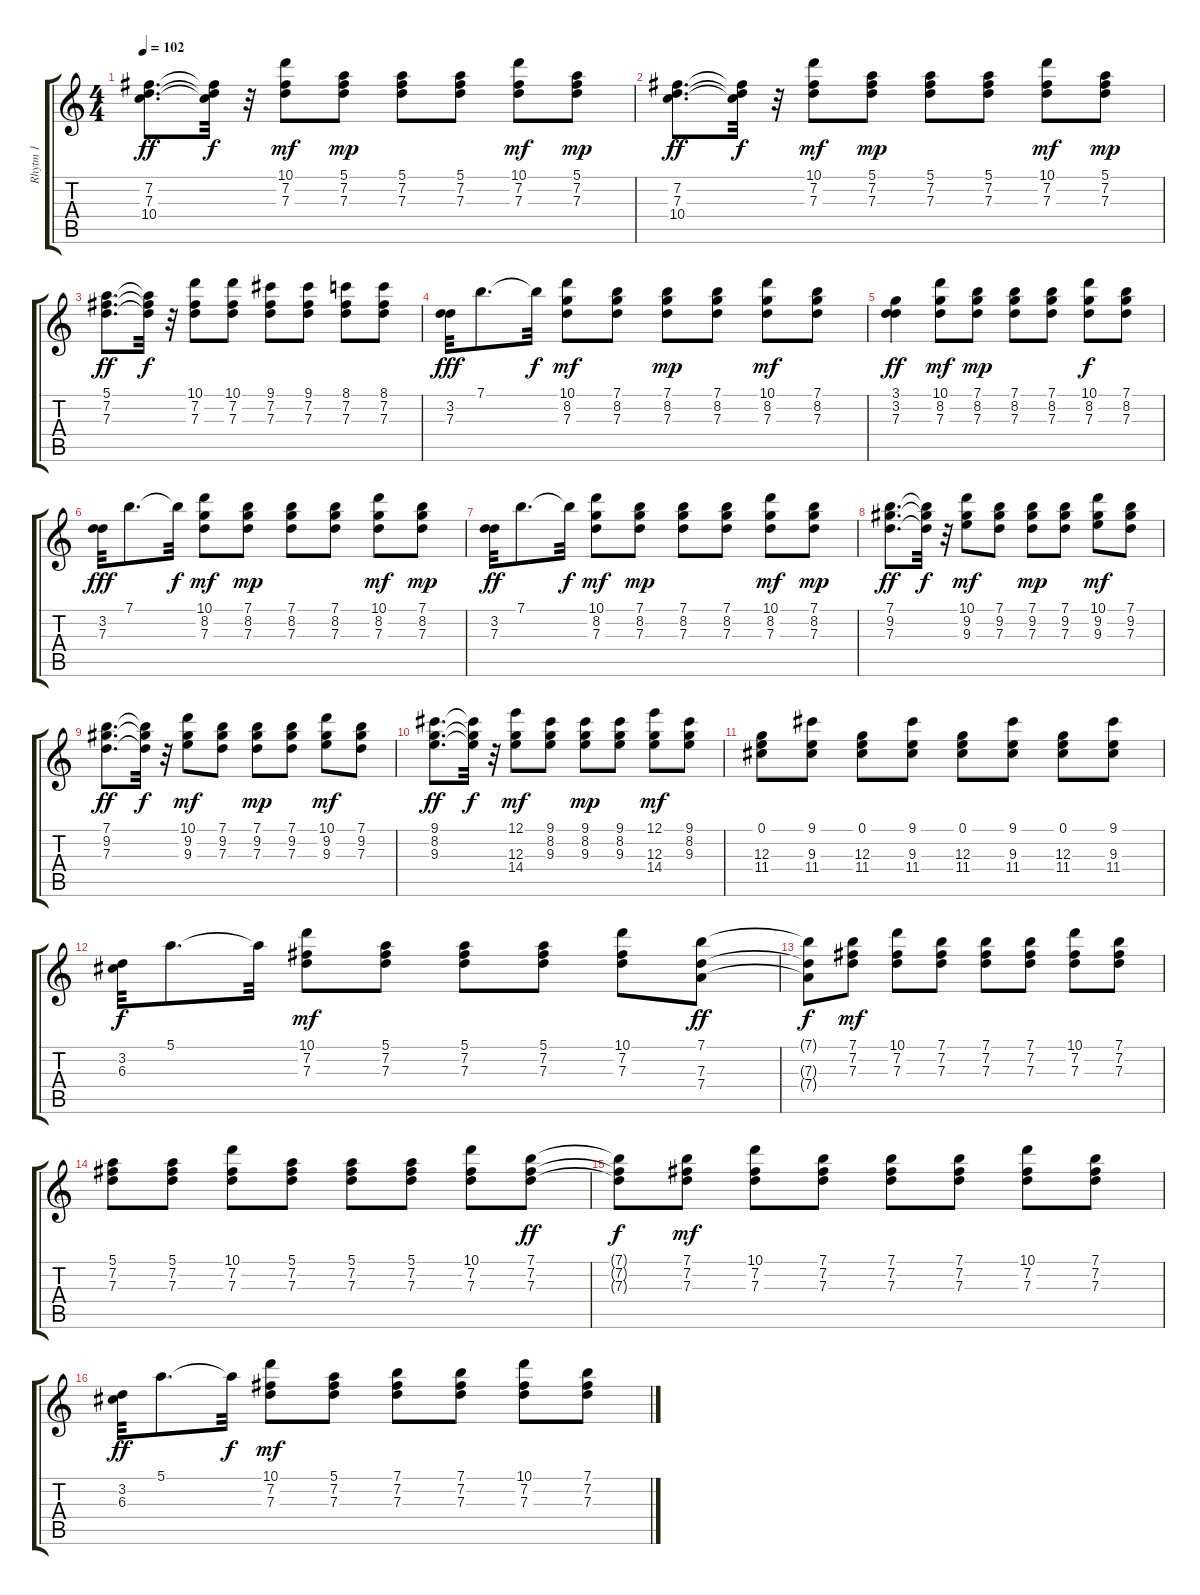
\track ("Rhytm 1" "Rhytm 1") {instrument acousticguitarsteel}
\staff {score tabs}
\tuning (E4 B3 G3 D3 A2 E2) {hide}
\ts (4 4)
\tempo 102
\clef g2
\ks c
(7.2 7.3 10.4).8{d dy ff} (7.2{t} 7.3{t} 10.4{t}).32{dy f} r.32 (10.1 7.2 7.3).8{dy mf} (5.1 7.2 7.3).8{dy mp} (5.1 7.2 7.3).8 (5.1 7.2 7.3).8 (10.1 7.2 7.3).8{dy mf} (5.1 7.2 7.3).8{dy mp} |
(7.2 7.3 10.4).8{d dy ff} (7.2{t} 7.3{t} 10.4{t}).32{dy f} r.32 (10.1 7.2 7.3).8{dy mf} (5.1 7.2 7.3).8{dy mp} (5.1 7.2 7.3).8 (5.1 7.2 7.3).8 (10.1 7.2 7.3).8{dy mf} (5.1 7.2 7.3).8{dy mp} |
(5.1 7.2 7.3).8{d dy ff} (5.1{t} 7.2{t} 7.3{t}).32{dy f} r.32 (10.1 7.2 7.3).8 (10.1 7.2 7.3).8 (9.1 7.2 7.3).8 (9.1 7.2 7.3).8 (8.1 7.2 7.3).8 (8.1 7.2 7.3).8 |
(3.2 7.3).32{dy fff} 7.1.8{d} 7.1{t}.32{dy f} (10.1 8.2 7.3).8{dy mf} (7.1 8.2 7.3).8 (7.1 8.2 7.3).8{dy mp} (7.1 8.2 7.3).8 (10.1 8.2 7.3).8{dy mf} (7.1 8.2 7.3).8 |
(3.1 3.2 7.3).4{dy ff} (10.1 8.2 7.3).8{dy mf} (7.1 8.2 7.3).8{dy mp} (7.1 8.2 7.3).8 (7.1 8.2 7.3).8 (10.1 8.2 7.3).8{dy f} (7.1 8.2 7.3).8 |
(3.2 7.3).32{dy fff} 7.1.8{d} 7.1{t}.32{dy f} (10.1 8.2 7.3).8{dy mf} (7.1 8.2 7.3).8{dy mp} (7.1 8.2 7.3).8 (7.1 8.2 7.3).8 (10.1 8.2 7.3).8{dy mf} (7.1 8.2 7.3).8{dy mp} |
(3.2 7.3).32{dy ff} 7.1.8{d} 7.1{t}.32{dy f} (10.1 8.2 7.3).8{dy mf} (7.1 8.2 7.3).8{dy mp} (7.1 8.2 7.3).8 (7.1 8.2 7.3).8 (10.1 8.2 7.3).8{dy mf} (7.1 8.2 7.3).8{dy mp} |
(7.1 9.2 7.3).8{d dy ff} (7.1{t} 9.2{t} 7.3{t}).32{dy f} r.32 (10.1 9.2 9.3).8{dy mf} (7.1 9.2 7.3).8 (7.1 9.2 7.3).8{dy mp} (7.1 9.2 7.3).8 (10.1 9.2 9.3).8{dy mf} (7.1 9.2 7.3).8 |
(7.1 9.2 7.3).8{d dy ff} (7.1{t} 9.2{t} 7.3{t}).32{dy f} r.32 (10.1 9.2 9.3).8{dy mf} (7.1 9.2 7.3).8 (7.1 9.2 7.3).8{dy mp} (7.1 9.2 7.3).8 (10.1 9.2 9.3).8{dy mf} (7.1 9.2 7.3).8 |
(9.1 8.2 9.3).8{d dy ff} (9.1{t} 8.2{t} 9.3{t}).32{dy f} r.32 (12.1 12.3 14.4).8{dy mf} (9.1 8.2 9.3).8 (9.1 8.2 9.3).8{dy mp} (9.1 8.2 9.3).8 (12.1 12.3 14.4).8{dy mf} (9.1 8.2 9.3).8 |
(0.1 12.3 11.4).8 (9.1 9.3 11.4).8 (0.1 12.3 11.4).8 (9.1 9.3 11.4).8 (0.1 12.3 11.4).8 (9.1 9.3 11.4).8 (0.1 12.3 11.4).8 (9.1 9.3 11.4).8 |
(3.2 6.3).32{dy f} 5.1.8{d} 5.1{t}.32 (10.1 7.2 7.3).8{dy mf} (5.1 7.2 7.3).8 (5.1 7.2 7.3).8 (5.1 7.2 7.3).8 (10.1 7.2 7.3).8 (7.1 7.3 7.4).8{dy ff} |
(7.1{t} 7.3{t} 7.4{t}).8{dy f} (7.1 7.2 7.3).8{dy mf} (10.1 7.2 7.3).8 (7.1 7.2 7.3).8 (7.1 7.2 7.3).8 (7.1 7.2 7.3).8 (10.1 7.2 7.3).8 (7.1 7.2 7.3).8 |
(5.1 7.2 7.3).8 (5.1 7.2 7.3).8 (10.1 7.2 7.3).8 (5.1 7.2 7.3).8 (5.1 7.2 7.3).8 (5.1 7.2 7.3).8 (10.1 7.2 7.3).8 (7.1 7.2 7.3).8{dy ff} |
(7.1{t} 7.2{t} 7.3{t}).8{dy f} (7.1 7.2 7.3).8{dy mf} (10.1 7.2 7.3).8 (7.1 7.2 7.3).8 (7.1 7.2 7.3).8 (7.1 7.2 7.3).8 (10.1 7.2 7.3).8 (7.1 7.2 7.3).8 |
(3.2 6.3).32{dy ff} 5.1.8{d} 5.1{t}.32{dy f} (10.1 7.2 7.3).8{dy mf} (5.1 7.2 7.3).8 (7.1 7.2 7.3).8 (7.1 7.2 7.3).8 (10.1 7.2 7.3).8 (7.1 7.2 7.3).8
